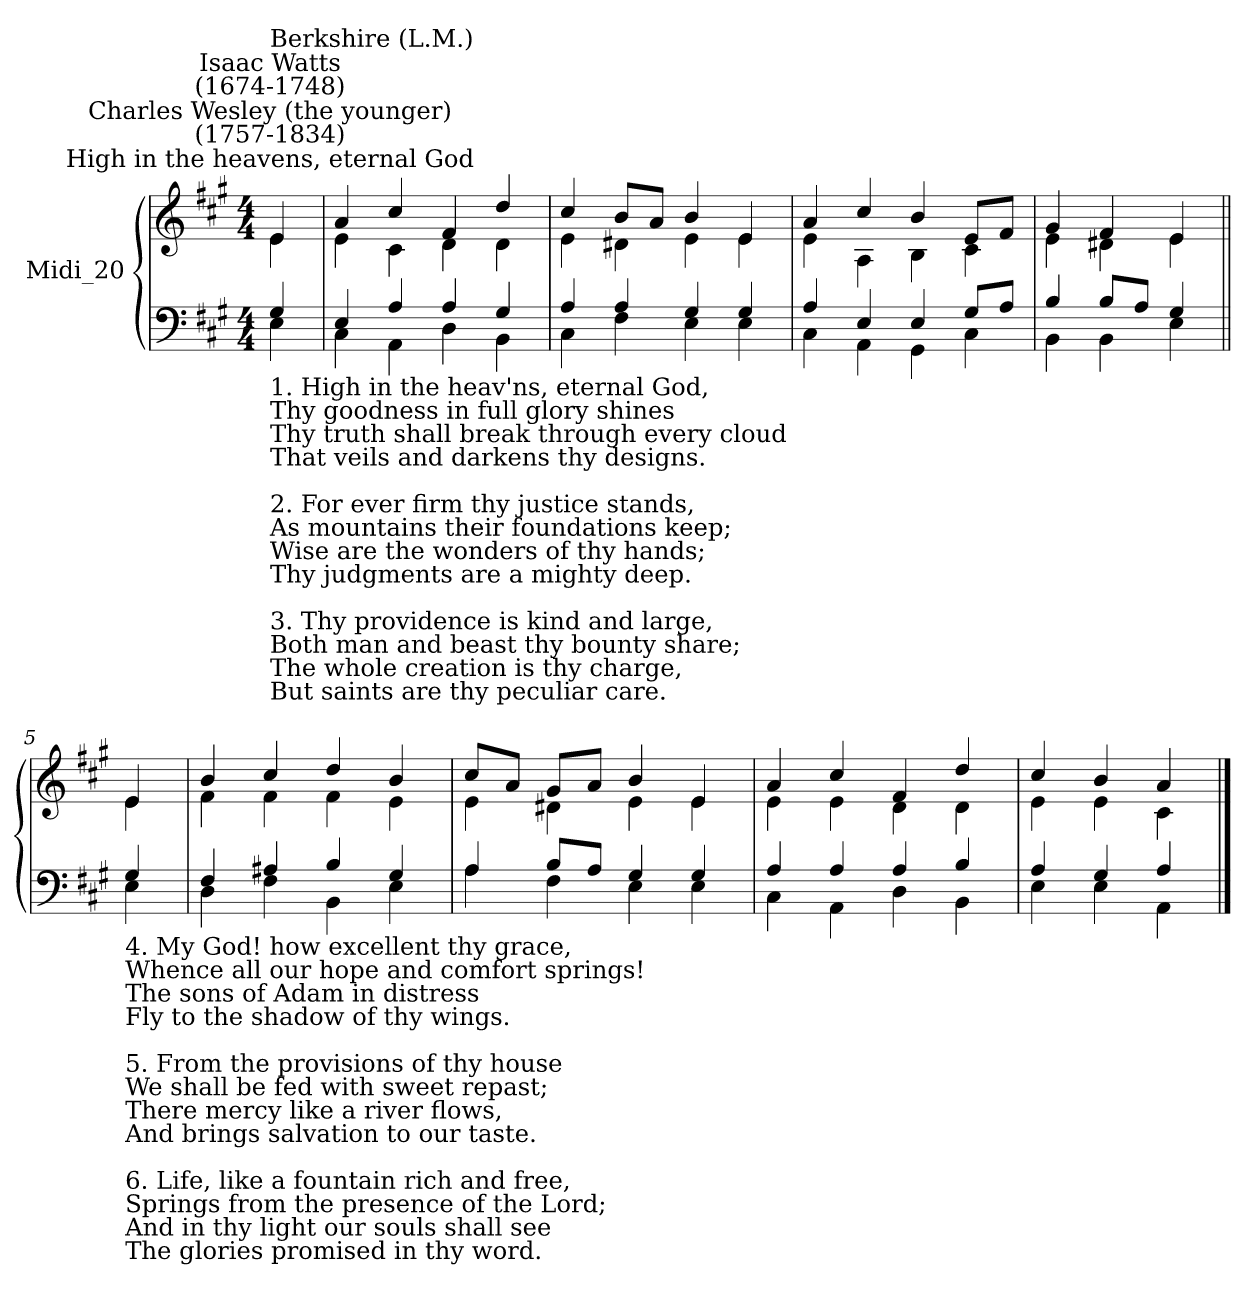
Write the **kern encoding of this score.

**kern	**kern
*part2	*part1
*staff2	*staff1
*I"Midi_20	*I"Midi_20
*clefF4	*clefG2
*k[f#c#g#]	*k[f#c#g#]
*A:	*A:
*M4/4	*M4/4
=	=
*^	*^
!	!	!LO:TX:a:cj:t=High in the heavens, eternal God	!
!	!	!LO:TX:a:cj:t=Charles Wesley (the younger)\n(1757-1834)	!
!	!	!LO:TX:a:cj:t=Isaac Watts\n(1674-1748)	!
!	!	!LO:TX:a:t=Berkshire (L.M.)	!
!LO:TX:b:t=1. High in the heav'ns, eternal God,\nThy goodness in full glory shines\nThy truth shall break through every cloud\nThat veils and darkens thy designs.\n\n2. For ever firm thy justice stands,\nAs mountains their foundations keep;\nWise are the wonders of thy hands;\nThy judgments are a mighty deep.\n\n3. Thy providence is kind and large,\nBoth man and beast thy bounty share;\nThe whole creation is thy charge,\nBut saints are thy peculiar care.	!	!	!
4G#/	4E\	4e/	4e\
=1	=1	=1	=1
4E/	4C#\	4a/	4e\
4A/	4AA\	4cc#/	4c#\
4A/	4D\	4f#/	4d\
4G#/	4BB\	4dd/	4d\
=2	=2	=2	=2
4A/	4C#\	4cc#/	4e\
4A/	4F#\	8b/L	4d#X\
.	.	8a/J	.
4G#/	4E\	4b/	4e\
4G#/	4E\	4e/	4e\
=3	=3	=3	=3
4A/	4C#\	4a/	4e\
4E/	4AA\	4cc#/	4A\
4E/	4GG#\	4b/	4B\
8G#/L	4C#\	8e/L	4c#\
8A/J	.	8f#/J	.
=4	=4	=4	=4
4B/	4BB\	4g#/	4e\
8B/L	4BB\	4f#/	4d#X\
8A/J	.	.	.
4G#/	4E\	4e/	4e\
=5||	=5||	=5||	=5||
!LO:TX:b:t=4. My God! how excellent thy grace,\nWhence all our hope and comfort springs!\nThe sons of Adam in distress\nFly to the shadow of thy wings.\n\n5. From the provisions of thy house\nWe shall be fed with sweet repast;\nThere mercy like a river flows,\nAnd brings salvation to our taste.\n\n6. Life, like a fountain rich and free,\nSprings from the presence of the Lord;\nAnd in thy light our souls shall see\nThe glories promised in thy word.	!	!	!
4G#/	4E\	4e/	4e\
=6	=6	=6	=6
4F#/	4D\	4b/	4f#\
4A#X/	4F#\	4cc#/	4f#\
4B/	4BB\	4dd/	4f#\
4G#/	4E\	4b/	4e\
=7	=7	=7	=7
4A/	4A\	8cc#/L	4e\
.	.	8a/J	.
8B/L	4F#\	8g#/L	4d#X\
8A/J	.	8a/J	.
4G#/	4E\	4b/	4e\
4G#/	4E\	4e/	4e\
=8	=8	=8	=8
4A/	4C#\	4a/	4e\
4A/	4AA\	4cc#/	4e\
4A/	4D\	4f#/	4d\
4B/	4BB\	4dd/	4d\
=9	=9	=9	=9
4A/	4E\	4cc#/	4e\
4G#/	4E\	4b/	4e\
4A/	4AA\	4a/	4c#\
*v	*v	*	*
*	*v	*v
==	==
*-	*-
